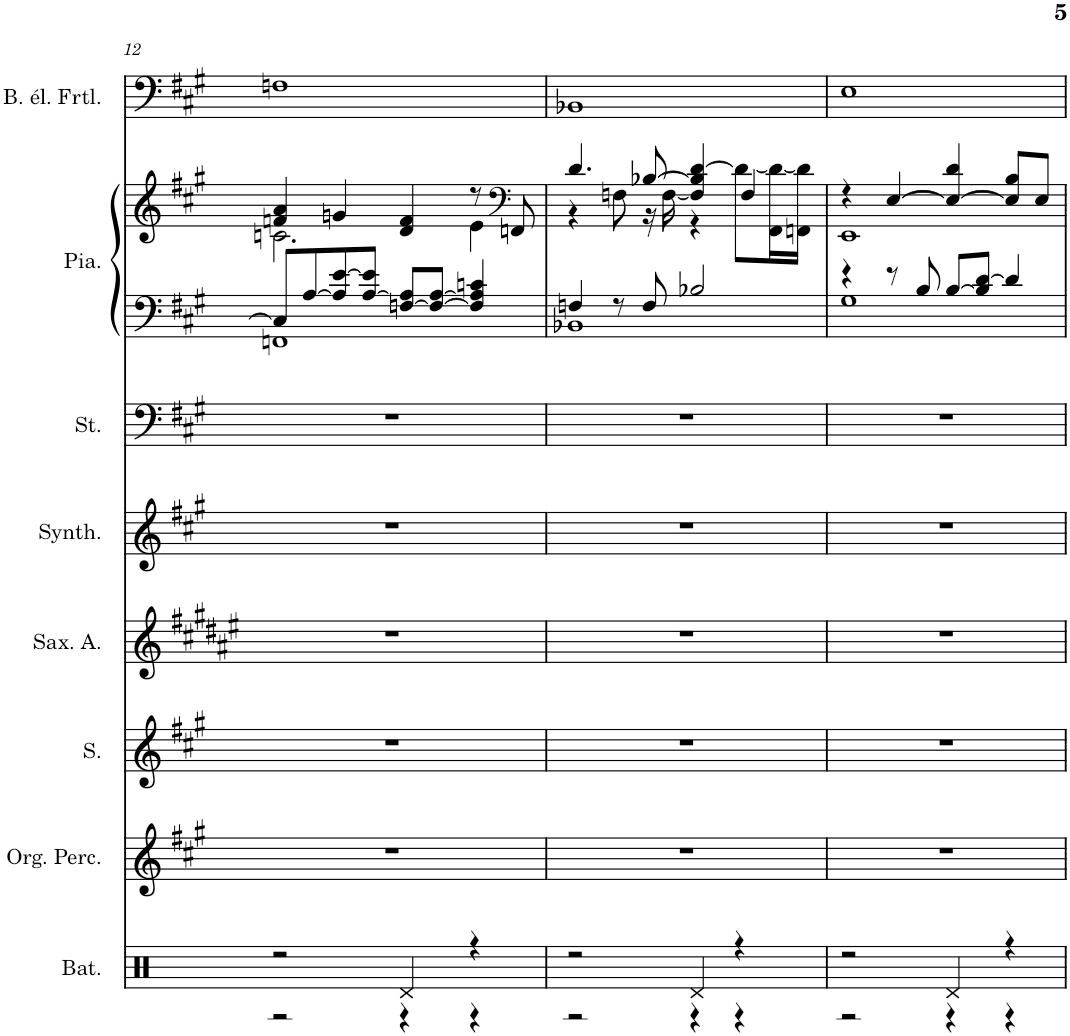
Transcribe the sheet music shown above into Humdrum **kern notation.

**kern	**kern	**kern	**kern	**kern	**kern	**kern	**kern	**kern
*part8	*part7	*part6	*part5	*part4	*part3	*part2	*part2	*part1
*staff9	*staff8	*staff7	*staff6	*staff5	*staff4	*staff3	*staff2	*staff1
*I"Batterie	*I"Orgue percussif	*I"Soprano	*I"Saxophone Alto	*I"Synthétiseur Pad	*I"Cordes	*I"Piano	*	*I"Basse électrique fretless
*I'Bat.	*I'Org. Perc.	*I'S.	*I'Sax. A.	*I'Synth.	*	*I'Pia.	*	*I'B. él. Frtl.
!!LO:PB:g=z
*clefX	*clefG2	*clefG2	*clefG2	*clefG2	*clefF4	*clefF4	*clefF4	*clefF4
*	*	*	*Trd5c9	*	*	*	*	*Trd7c12
*k[f#c#g#]	*k[f#c#g#]	*k[f#c#g#]	*k[f#c#g#d#a#e#]	*k[f#c#g#]	*k[f#c#g#]	*k[f#c#g#]	*k[f#c#g#]	*k[f#c#g#]
*M4/4	*M4/4	*M4/4	*M4/4	*M4/4	*M4/4	*M4/4	*M4/4	*M4/4
=12	=12	=12	=12	=12	=12	=12	=12	=12
*^	*	*	*	*	*	*^	*^	*
2r	2r	1r	1r	1r	1r	1r	8C/L]	1FFn	4fn/ 4a/	2.cn\	1Fn
.	.	.	.	.	.	.	[8A/	.	.	.	.
.	.	.	.	.	.	.	8A/] [8e/	.	4gn/	.	.
.	.	.	.	.	.	.	[8A/ 8e/]J	.	.	.	.
4Rd/	4r	.	.	.	.	.	[8Fn/ 8A/]L	.	4d/ 4f/	.	.
.	.	.	.	.	.	.	8F/_ [8A/J	.	.	.	.
4r	4r	.	.	.	.	.	4F/] 4A/] 4cn/	.	8r	4e\	.
*	*	*	*	*	*	*	*	*	*clefF4	*	*
.	.	.	.	.	.	.	.	.	8FFn/	.	.
=13	=13	=13	=13	=13	=13	=13	=13	=13	=13	=13	=13
2r	2r	1r	1r	1r	1r	1r	4Fn/	1BB-X	4.d/	4r	1BB-X
.	.	.	.	.	.	.	8r	.	.	8Fn\	.
.	.	.	.	.	.	.	8F/	.	[8B-X/	16r	.
.	.	.	.	.	.	.	.	.	.	[16F\	.
4Rd/	4r	.	.	.	.	.	2B-X/	.	4F/] 4B-/] [4d/	4r	.
4r	4r	.	.	.	.	.	.	.	4F/	8d\L_	.
.	.	.	.	.	.	.	.	.	.	16FF#\ 16d\_L	.
.	.	.	.	.	.	.	.	.	.	16FFn\ 16d\]JJ	.
=14	=14	=14	=14	=14	=14	=14	=14	=14	=14	=14	=14
2r	2r	1r	1r	1r	1r	1r	4r	1G#	4r	1EE	1E
.	.	.	.	.	.	.	8r	.	[4E/	.	.
.	.	.	.	.	.	.	8B/	.	.	.	.
4Rd/	4r	.	.	.	.	.	[8B/L	.	4E/_ 4d/	.	.
.	.	.	.	.	.	.	8B/] [8d/J	.	.	.	.
4r	4r	.	.	.	.	.	4d/]	.	8E/] 8B/L	.	.
.	.	.	.	.	.	.	.	.	8E/J	.	.
*	*	*	*	*	*	*	*v	*v	*	*	*
*v	*v	*	*	*	*	*	*	*v	*v	*
=	=	=	=	=	=	=	=	=
*-	*-	*-	*-	*-	*-	*-	*-	*-
